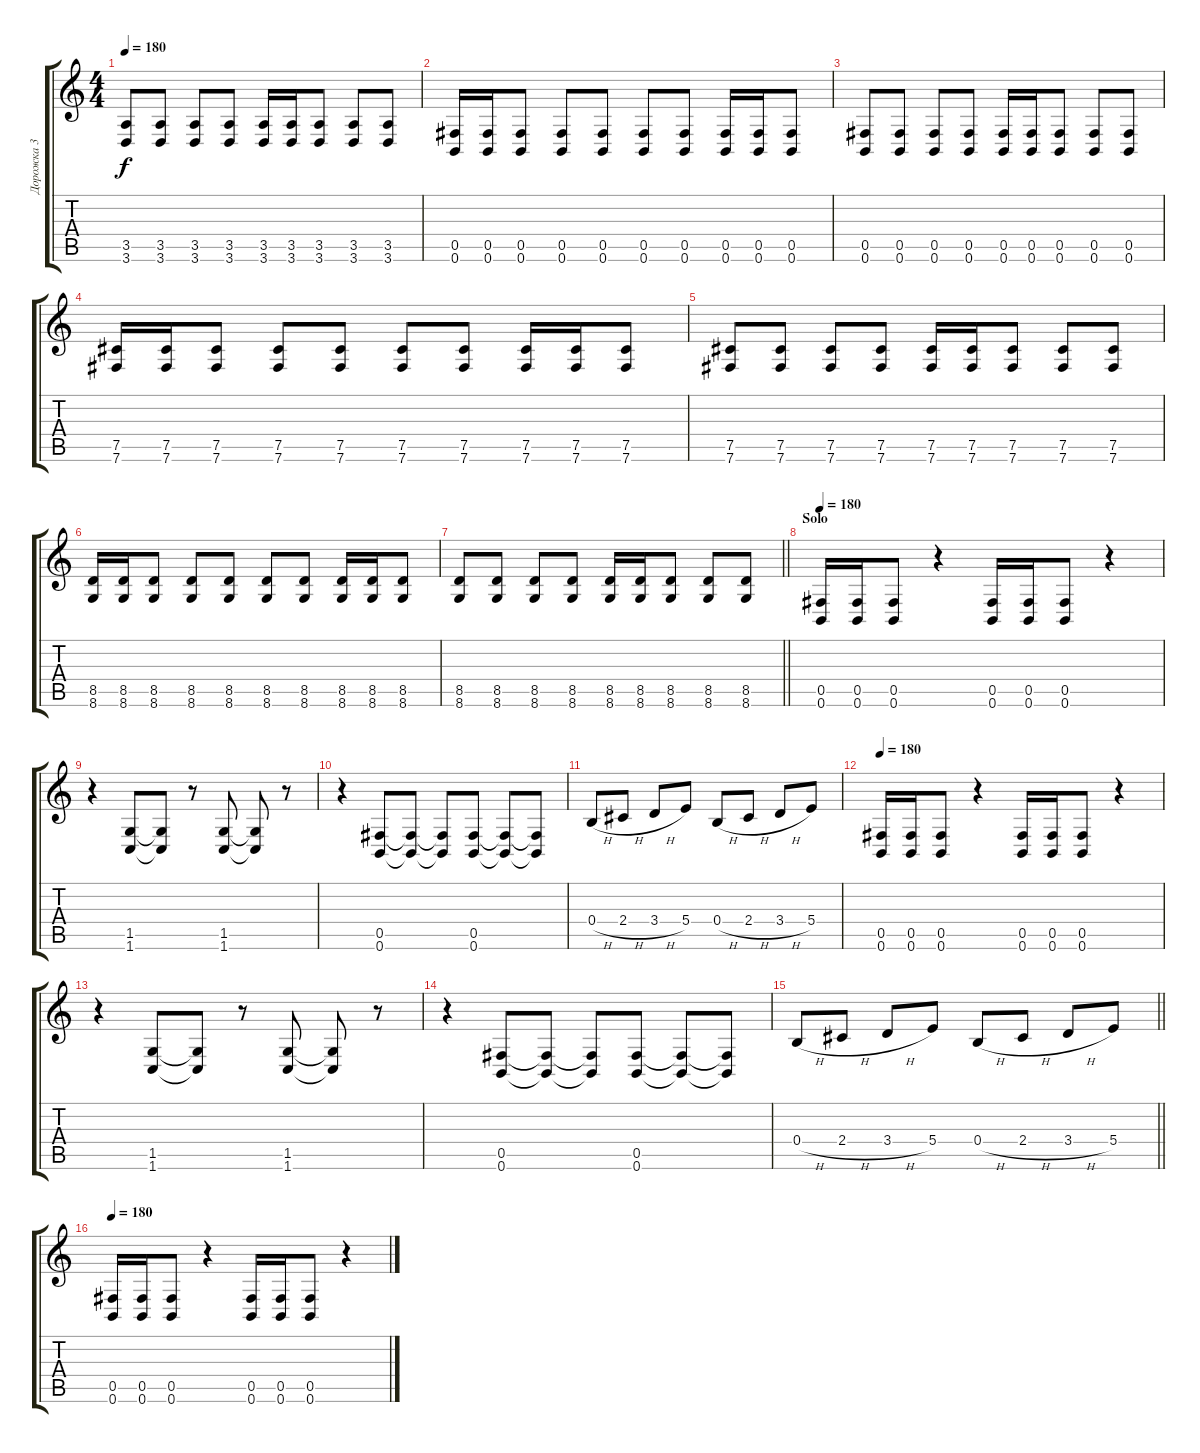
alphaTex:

\track ("Дорожка 3" "Дорожка 3") {instrument distortionguitar}
\staff {score tabs}
\tuning (Db4 Ab3 E3 B2 Gb2 B1) {hide}
\ts (4 4)
\tempo 180
\clef g2
\ks c
(3.5 3.6).8{dy f} (3.5 3.6).8 (3.5 3.6).8 (3.5 3.6).8 (3.5 3.6).16 (3.5 3.6).16 (3.5 3.6).8 (3.5 3.6).8 (3.5 3.6).8 |
(0.5 0.6).16 (0.5 0.6).16 (0.5 0.6).8 (0.5 0.6).8 (0.5 0.6).8 (0.5 0.6).8 (0.5 0.6).8 (0.5 0.6).16 (0.5 0.6).16 (0.5 0.6).8 |
(0.5 0.6).8 (0.5 0.6).8 (0.5 0.6).8 (0.5 0.6).8 (0.5 0.6).16 (0.5 0.6).16 (0.5 0.6).8 (0.5 0.6).8 (0.5 0.6).8 |
(7.5 7.6).16 (7.5 7.6).16 (7.5 7.6).8 (7.5 7.6).8 (7.5 7.6).8 (7.5 7.6).8 (7.5 7.6).8 (7.5 7.6).16 (7.5 7.6).16 (7.5 7.6).8 |
(7.5 7.6).8 (7.5 7.6).8 (7.5 7.6).8 (7.5 7.6).8 (7.5 7.6).16 (7.5 7.6).16 (7.5 7.6).8 (7.5 7.6).8 (7.5 7.6).8 |
(8.5 8.6).16 (8.5 8.6).16 (8.5 8.6).8 (8.5 8.6).8 (8.5 8.6).8 (8.5 8.6).8 (8.5 8.6).8 (8.5 8.6).16 (8.5 8.6).16 (8.5 8.6).8 |
\barLineRight lightlight
(8.5 8.6).8 (8.5 8.6).8 (8.5 8.6).8 (8.5 8.6).8 (8.5 8.6).16 (8.5 8.6).16 (8.5 8.6).8 (8.5 8.6).8 (8.5 8.6).8 |
\section ("" "Solo")
\tempo 180
(0.5 0.6).16 (0.5 0.6).16 (0.5 0.6).8 r.4 (0.5 0.6).16 (0.5 0.6).16 (0.5 0.6).8 r.4 |
r.4 (1.5 1.6).8 (1.5{t} 1.6{t}).8 r.8 (1.5 1.6).8 (1.5{t} 1.6{t}).8 r.8 |
r.4 (0.5 0.6).8 (0.5{t} 0.6{t}).8 (0.5{t} 0.6{t}).8 (0.5 0.6).8 (0.5{t} 0.6{t}).8 (0.5{t} 0.6{t}).8 |
0.4{h}.8 2.4{h}.8 3.4{h}.8 5.4.8 0.4{h}.8 2.4{h}.8 3.4{h}.8 5.4.8 |
\tempo 180
(0.5 0.6).16 (0.5 0.6).16 (0.5 0.6).8 r.4 (0.5 0.6).16 (0.5 0.6).16 (0.5 0.6).8 r.4 |
r.4 (1.5 1.6).8 (1.5{t} 1.6{t}).8 r.8 (1.5 1.6).8 (1.5{t} 1.6{t}).8 r.8 |
r.4 (0.5 0.6).8 (0.5{t} 0.6{t}).8 (0.5{t} 0.6{t}).8 (0.5 0.6).8 (0.5{t} 0.6{t}).8 (0.5{t} 0.6{t}).8 |
\barLineRight lightlight
0.4{h}.8 2.4{h}.8 3.4{h}.8 5.4.8 0.4{h}.8 2.4{h}.8 3.4{h}.8 5.4.8 |
\tempo 180
(0.5 0.6).16 (0.5 0.6).16 (0.5 0.6).8 r.4 (0.5 0.6).16 (0.5 0.6).16 (0.5 0.6).8 r.4
